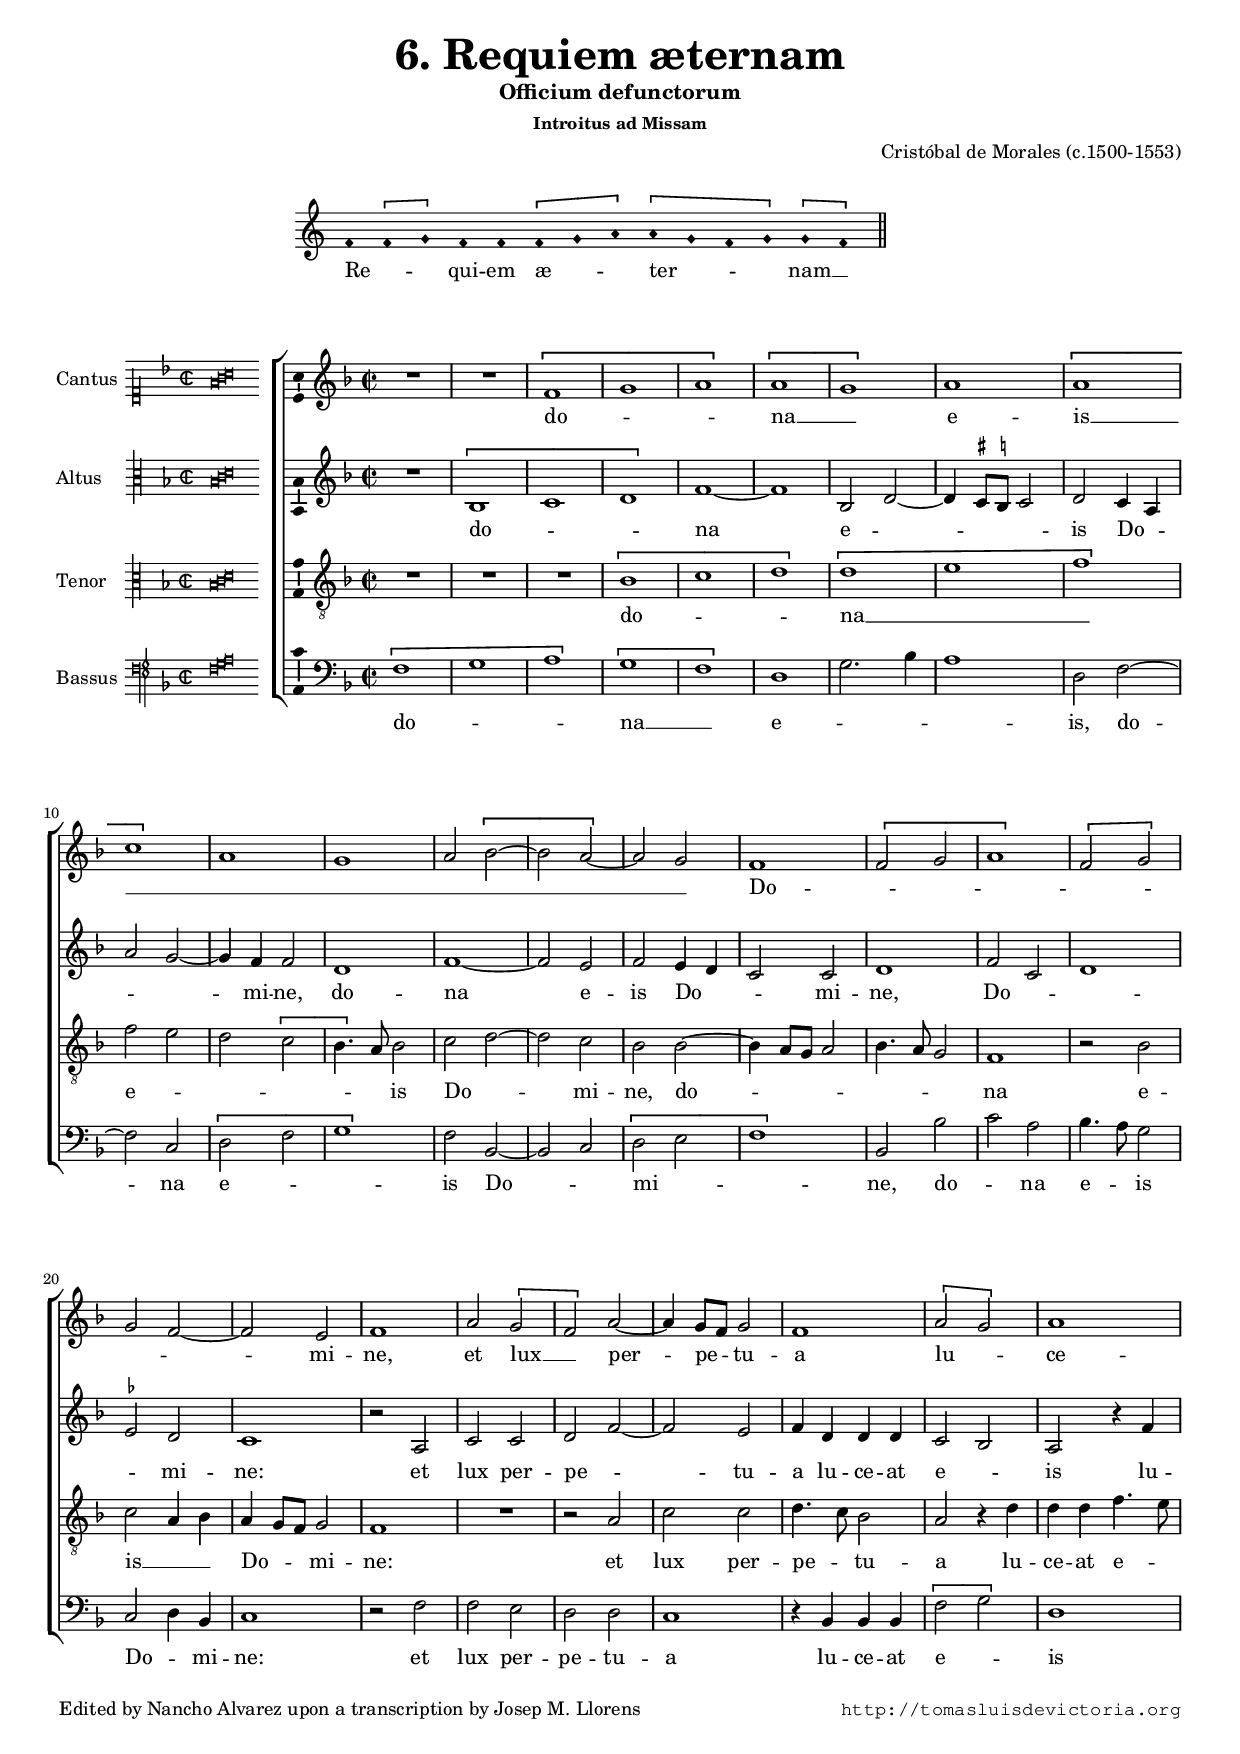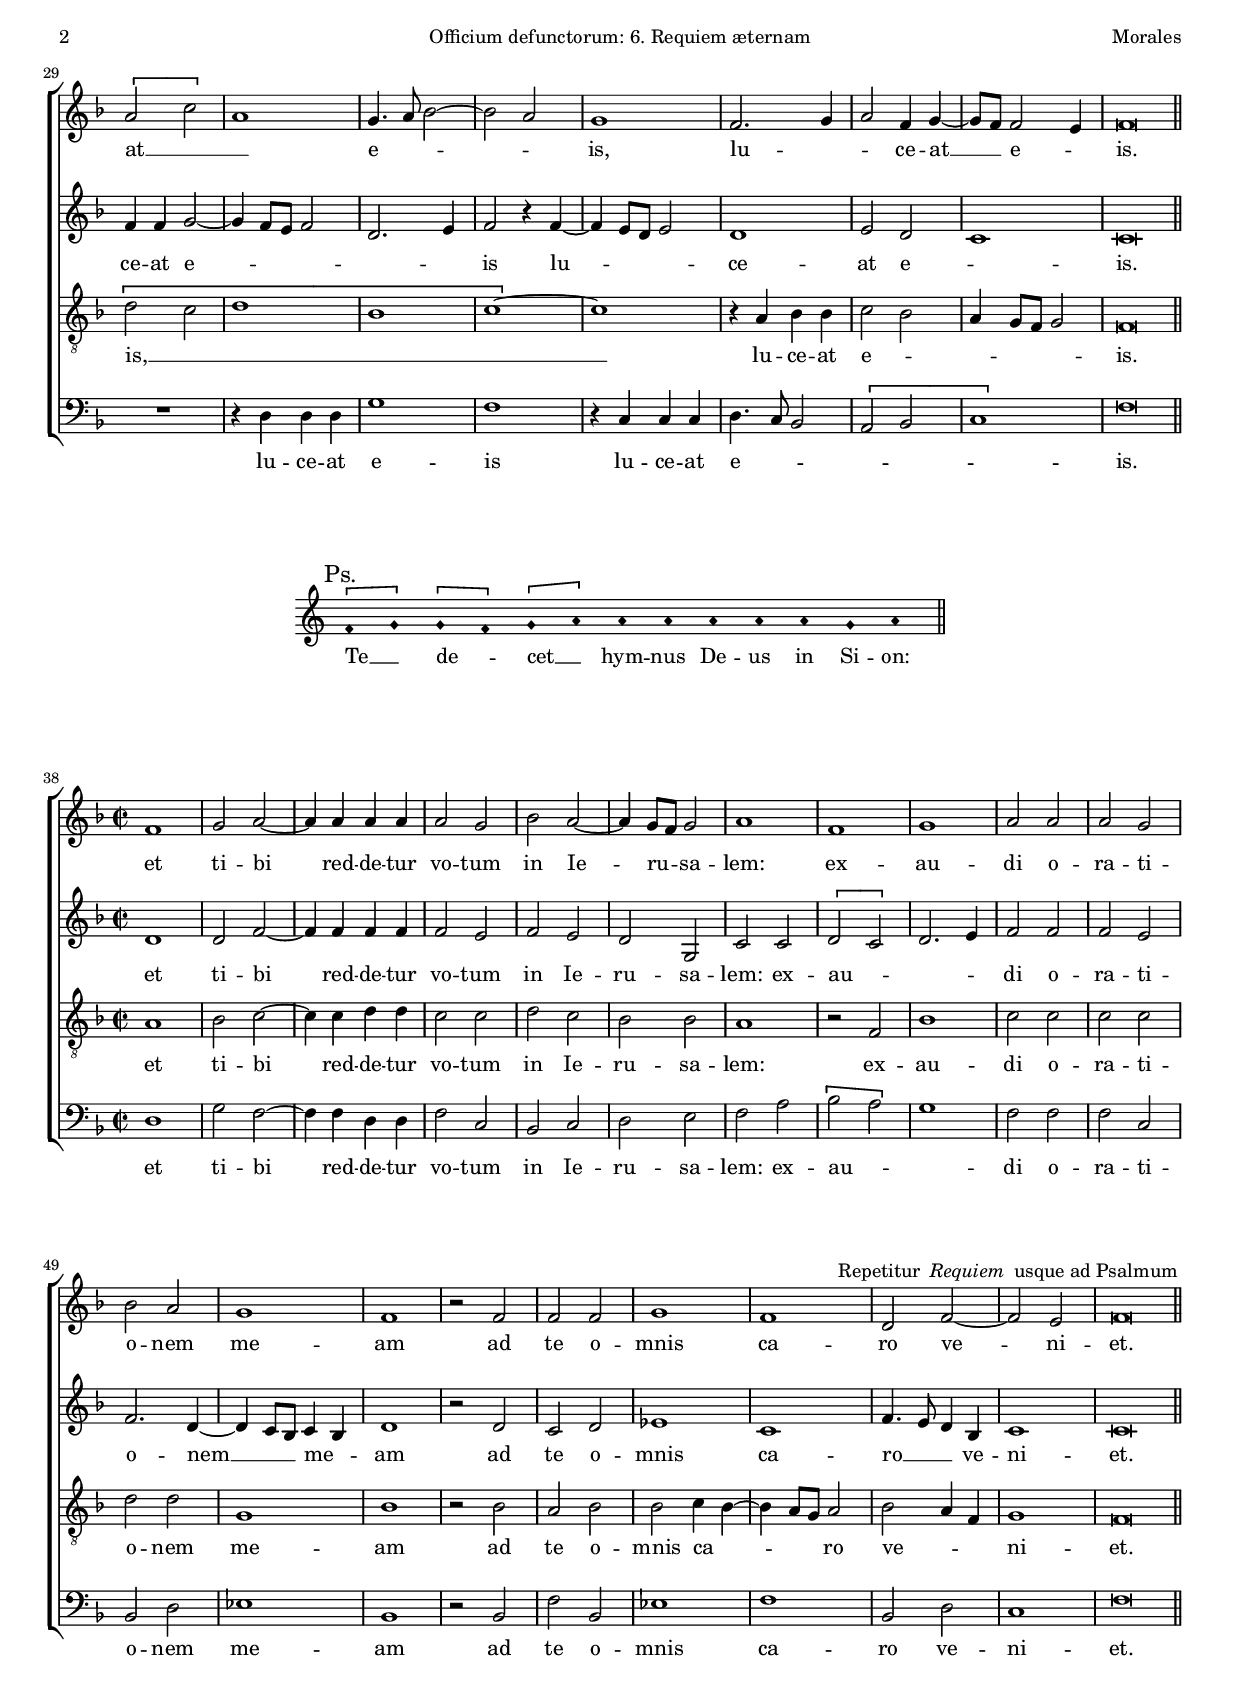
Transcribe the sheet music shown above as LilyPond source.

\version "2.22.0"

#(set-default-paper-size "a4")
#(set-global-staff-size 16.4)
#(ly:set-option 'point-and-click #f)
%mobile -s15.5 -i3.2 -ball

italicas=\override LyricText.font-shape = #'italic
rectas=\override LyricText.font-shape = #'upright
ss=\once \set suggestAccidentals = ##t
incipitwidth = 20
mtempo={\tempo 4 = 100}
mtempob={\tempo 4 = 50}
mt=#(define-music-function (offset) (number?) ; move lyric text
      #{ \once \override LyricText.X-offset = -$offset #})

htitle="Officium defunctorum: 6. Requiem æternam"
hcomposer="Morales"

\header {
	title=\markup{\fontsize #3 "6. Requiem æternam"}
	subtitle="Officium defunctorum"
	subsubtitle=\markup{"Introitus ad Missam" }
	composer="Cristóbal de Morales (c.1500-1553)"
        pdfauthor=\composer
	%opus="(-)"
	%poet=\markup{""} % Hay diferencias con la copia del manuscrito IV de la Catedral de Málaga
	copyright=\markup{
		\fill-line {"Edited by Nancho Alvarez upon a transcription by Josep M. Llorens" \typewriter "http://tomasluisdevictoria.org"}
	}
%	tagline=""
}

\score {\transpose c c {
<<
      \new Voice = "canto" {
             \override Staff.TimeSignature.stencil = #'()
             \override Stem.transparent = ##t
             \set Score.timing = ##f
             \override NoteHead.style = #'neomensural         
             \clef "G" % clave de do en primera
             \key a \minor % sin bemol
	f'4 \[f' g'\] f' 
	f' \[f' g' a'\] 
	\[a' g' f' g'\] 
	\[g' f'\] 
 \bar "||" }
	\new Lyrics \lyricsto "canto" { 
        Re -- _ _ qui -- em æ -- _ _ ter -- _ _ _ \mt #1.5 nam __ _ }
>>
        }%transpose

\layout {
        \override LigatureBracket.padding = #1
        indent = 4.0\cm
        %tablet indent=3.0\cm
        line-width=14\cm 
        %tablet line-width=14\cm
        ragged-right = ##f
}
}

%tablet \pageBreak



%%%%%%%%%%%%%%%%%%%%%%%%%%%%%%%%%%%%%%%%%%%%%%%%%%%%%%%%%%%%%%%%%%%%%%%%%%%%%

global={\key f \major \time 2/2  \skip 1*37 \bar "||"
}

cantus=\relative c' {
	R1*2
	\[f1
	g
%5
	a\]
	\[a
	g\]
	a
	\[a
%10
	c\]
	a
	g
	a2 \[bes ~
	bes a ~ \]
%15
	a g
	f1
	\[f2 g
	a1\]
	\[f2 g\]
	g f ~
	f e
	f1
	a2 \[g
	f\] a ~
	a4 g8 f g2
	f1
	\[a2 g\]
	a1
	\[a2 c\] 
	a1
	g4. a8 bes2 ~
	bes a
	g1
	f2. g4
	a2 f4 g ~
	g8 f f2 e4
	f\breve*1/2
}

altus=\relative c' {
	R1
	\[bes1
	c
	d\]
	f ~
	f
	bes,2 d ~
	d4 \ss cis8 \ss b cis2
	d2 c4 a
	a'2 g ~
	g4 f f2
	d1
	f1 ~
	f2 e
	f2 e4 d % CSIC \ss ees
	c2 c
	d1
	f2 c
	d1
	\ss ees2 d % CSIC e
	c1
	r2 a
	c c
	d f ~
	f e
	f4 d d d
	c2 bes
	a2 r4 f'
	f4 f g2 ~
	g4 f8 e f2
	d2. e4
	f2 r4 f ~
	f4 e8 d e2
	d1
	e2 d
	c1
	c\breve*1/2
}

tenor=\relative c' {
	R1*3
	\[bes1
	c
	d\]
	\[d
	e
	f\]
	f2 e
	d \[c
	bes4.\] a8 bes2
	c2 d ~
	d c
	bes bes ~
	bes4 a8 g a2
	bes4. a8 g2
	f1
	r2 bes
	c a4 bes
	a g8 f g2
	f1
	R1
	r2 a
	c c
	d4. c8 bes2
	a r4 d
	d d f4. e8
	\[d2 c
	d1
	bes
	c ~ \]
	c
	r4 a bes bes
	c2 bes
	a4 g8 f g2
	f\breve*1/2
}

bassus=\relative c {
	\[f1
	g
	a\]
	\[g
	f\]
	d1
	g2. bes4
	a1
	d,2 f ~
	f c
	\[d2 f
	g1\]
	f2 bes, ~
	bes c
	\[d2 e % CSIC \ss ees
	f1\]
	bes,2 bes'
	c a
	bes4. a8 g2
	c,2 d4 bes
	c1
	r2 f
	f e
	d d
	c1
	r4 bes bes bes
	\[f'2 g\]
	d1
	R1
	r4 d d d
	g1
	f
	r4 c c c
	d4. c8 bes2
	\[a2 bes
	c1\]
	f\breve*1/2
}

textocantus=\lyricmode{
do -- _ _ na __ _ e -- is __ _ _ _ _ _ _ _ Do -- _ _ _ _ _ _ _ mi -- ne,
et lux __ _ per -- pe -- _ tu -- a
lu -- _ ce -- at __ _ _ e -- _ _ _ is,
lu -- _ _ ce -- at __ _ e -- _ is.
}

textoaltus=\lyricmode{
do -- _ _ na e -- _ _ _ _ is Do -- _ _ _ mi -- ne,
do -- na e -- is Do -- _ _ mi -- ne,
\mt #.5 Do -- _ _ _ mi -- ne:
et lux per -- pe -- _ tu -- a lu -- ce -- at e -- _ is
lu -- ce -- at e -- _ _ _ _ _ is
lu -- _ _ _ ce -- at e -- _ is.
}

textotenor=\lyricmode{
do -- _ _ na __ _ _ e -- _ _ _ _ _ is Do -- _ mi -- ne,
do -- _ _ _ _ _ _ na e -- is __ _ _ Do -- _ _ mi -- ne:
et lux per -- pe -- _ tu -- a
lu -- ce -- at e -- _ is, __ _ _ _ _ lu -- ce -- at e -- _ _ _ _ _ is.
}

textobassus=\lyricmode{
do -- _ _ na __ _ e -- _ _ _ is,
do -- na e -- _ _ is Do -- _ mi -- _ _ ne,
do -- _ na e -- _ is Do -- _ mi -- ne:
et lux per -- pe -- tu -- a
lu -- ce -- at e -- _ is
lu -- ce -- at e -- is
lu -- ce -- at e -- _ _ _ _ _ is.
}


incipitcantus=\markup{
	\score{
		{ 
		\set Staff.instrumentName="Cantus "
		\override NoteHead.style = #'neomensural
		\override Staff.TimeSignature.style = #'neomensural
		\cadenzaOn 
		\clef "petrucci-c1"
		\key f \major
		\time 2/2
                \[f'\breve g' a'\]
		} 

	\layout {
       \context {\Voice
               \remove Ligature_bracket_engraver
               \consists Mensural_ligature_engraver
       }
       line-width=\incipitwidth
       indent = 0
       }
}
}

incipitaltus=\markup{
	\score{
		{ 
		\set Staff.instrumentName="Altus    "
		\override NoteHead.style = #'neomensural 
		\override Staff.TimeSignature.style = #'neomensural
		\cadenzaOn 
		\clef "petrucci-c3"
		\key f \major
		\time 2/2
                \[bes\breve c' d'\]
		} 
	\layout {
       \context {\Voice
               \remove Ligature_bracket_engraver
               \consists Mensural_ligature_engraver
       }
       line-width=\incipitwidth
       indent = 0
       }
}
}


incipittenor=\markup{
	\score{
		{ 
		\set Staff.instrumentName="Tenor   "
		\override NoteHead.style = #'neomensural 
		\override Staff.TimeSignature.style = #'neomensural
		\cadenzaOn 
		\clef "petrucci-c3"
		\key f \major
		\time 2/2
                \[bes\breve c' d'\]
		} 
	\layout {
       \context {\Voice
               \remove Ligature_bracket_engraver
               \consists Mensural_ligature_engraver
       }
       line-width=\incipitwidth
       indent = 0
       }
}
}

incipitbassus=\markup{
	\score{
		{ 
		\set Staff.instrumentName="Bassus "
		\override NoteHead.style = #'neomensural
		\override Staff.TimeSignature.style = #'neomensural
		\cadenzaOn 
		\clef "petrucci-f4" % CSIC: tetragrama
		\key f \major
		\time 2/2
                \[f\breve g a\]
		} 
	\layout {
       \context {\Voice
               \remove Ligature_bracket_engraver
               \consists Mensural_ligature_engraver
       }
       line-width=\incipitwidth
       indent = 0
       }
}
}

%\layout {
%       \context {\Voice
%               \remove Ligature_bracket_engraver
%               \consists Mensural_ligature_engraver
%       }
%       line-width=\incipitwidth
%       indent = 0
%}

\score {\transpose c' c'{
\new ChoirStaff<<

	\new Staff <<\global
	\new Voice="v1" {
		\set Staff.instrumentName=\incipitcantus
		\clef "treble"
		\cantus }
	\new Lyrics \lyricsto "v1" {\textocantus }
	>>

	\new Staff <<\global
	\new Voice="v2" {
		\set Staff.instrumentName=\incipitaltus
		\clef "treble"
		\altus }
	\new Lyrics \lyricsto "v2" {\textoaltus }
	>>
	
	\new Staff <<\global
	\new Voice="v3" {
		\set Staff.instrumentName=\incipittenor
		\clef "G_8"
		\tenor }
	\new Lyrics \lyricsto "v3" {\textotenor }
	>>

	\new Staff <<\global
	\new Voice="v4" {
		\set Staff.instrumentName=\incipitbassus
		\clef "bass"
		\bassus }
	\new Lyrics \lyricsto "v4" {\textobassus }
	>>
	
>>

	} % transpose

\layout{ 
	\context {\Lyrics 
		\override VerticalAxisGroup.staff-affinity = #UP
		\override VerticalAxisGroup.nonstaff-relatedstaff-spacing =
			#'((basic-distance . 0) (minimum-distance . 0) (padding . 1))
		\override LyricText.font-size = #1.2
		\override LyricHyphen.minimum-distance = #0.5
	}
	\context {\Score 
		tempoHideNote = ##t
		\override BarNumber.padding = #2 
	}
	\context {\Voice 
		%melismaBusyProperties = #'()
		%autoBeaming = ##f
	}
	\context {\Staff 
                %\RemoveEmptyStaves
                %\override VerticalAxisGroup.remove-first = ##t
		\override VerticalAxisGroup.staff-staff-spacing =
			#'((basic-distance . 11) (minimum-distance . 0) (padding . 1))
		\consists Ambitus_engraver 
		\override LigatureBracket.padding = #1
	}
}

%\midi { \mtempo }

}


%tablet \pageBreak


\score {\transpose c c {
<<
      \new Voice = "canto" {
             \override Staff.TimeSignature.stencil = #'()
             \override Stem.transparent = ##t
             \set Score.timing = ##f
             \override NoteHead.style = #'neomensural         
             \clef "G" % clave de do en primera
             \key a \minor % sin bemol
             \mark \markup{"Ps."}
	\[f'4 g'\] \[g' f'\] \[g' a'\] a' a' a' a' a' g' a' 
 \bar "||" }
	\new Lyrics \lyricsto "canto" { 
        Te __ _ de -- _ cet __ _ hym -- nus De -- us in Si -- on:
	}
	>>
        }%transpose

\layout {
        \override LigatureBracket.padding = #1
        indent = 4.0\cm
        %tablet indent=3.0\cm
        line-width=15\cm 
        %tablet line-width=14\cm
        ragged-right = ##f
}



}


%tablet \pageBreak



%%%%%%%%%%%%%%%%%%%%%%%%%%%%%%%%%%%%%%%%%%%%%%%%%%%%%%%%%%%%%%%%%%%%%%%%%%%%%

global={
  \set Score.currentBarNumber=#38 \bar ""
  \key f \major \time 2/2  \skip 1*21 \bar "||"
  \override Score.RehearsalMark.self-alignment-X=#RIGHT
  \mark \markup{\fontsize #-2 \line{"Repetitur " \italic "Requiem" " usque ad Psalmum"}}
}

cantus=\relative c' {
	f1
	g2 a ~
	a4 a a a
	a2 g
	bes2 a ~
	a4 g8 f g2
	a1
	f
	g
	a2 a
	a2 g
	bes a
	g1
	f1 % CSIC \ss fis, no puede ser con bes en el bajo
	r2 f
	f f
	g1
	f1
	d2 f ~
	f2 e
	f\breve*1/2
}

altus=\relative c' {
	d1
	d2 f ~
	f4 f f f
	f2 e
	f e
	d g,
	c c
	\[d2 c\]
	d2. e4
	f2 f
	f2 e
	f2. d4 ~
	d4 c8 bes c4 bes
	d1
	r2 d
	c d
	ees1
	c
	f4. e8 d4 bes % CSIC \ss ees
	c1
	c\breve*1/2
}

tenor=\relative c' {
	a1
	bes2 c ~
	c4 c d d
	c2 c
	d c
	bes bes
	a1
	r2 f
	bes1
	c2 c
	c c 
	d d
	g,1
	bes % CSIC a
	r2 bes
	a bes
	bes c4 bes ~
	bes4 a8 g a2
	bes2 a4 f
	g1
	f\breve*1/2
}

bassus=\relative c {
	d1
	g2 f ~
	f4 f d d
	f2 c
	bes2 c
	d e
	f a
	\[bes2 a\]
	g1
	f2 f
	f c
	bes d
	ees1
	bes % ¿será un acorde de re mayor?
	r2 bes
	f' bes,
	ees1
	f
	bes,2 d
	c1
	f\breve*1/2
	
}

textocantus=\lyricmode{
et ti -- bi red -- de -- tur vo -- tum in Ie -- ru -- _ sa -- lem:
ex -- au -- di o -- ra -- ti -- o -- nem me -- am
ad te o -- mnis ca -- ro ve -- ni -- et.
}

textoaltus=\lyricmode{
et ti -- bi red -- de -- tur vo -- tum in Ie -- ru -- sa -- lem:
ex -- au -- _ _ _ di o -- ra -- ti -- o -- nem __ _ _ me -- _ am
ad te o -- mnis ca -- ro __ _ _ ve -- ni -- et.
}

textotenor=\lyricmode{
et ti -- bi red -- de -- tur vo -- tum in Ie -- ru -- sa -- lem:
ex -- au -- di o -- ra -- ti -- o -- nem me -- am
ad te o -- mnis ca -- _ _ _ ro ve -- _ _ ni -- et.
}

textobassus=\lyricmode{
et ti -- bi red -- de -- tur vo -- tum in Ie -- ru -- sa -- lem:
ex -- au -- _ _ di o -- ra -- ti -- o -- nem me -- am
ad te o -- mnis ca -- ro ve -- ni -- et.
}


\score {\transpose c' c'{
\new ChoirStaff<<

	\new Staff <<\global
	\new Voice="v1" {
		%\set Staff.instrumentName="C"
		\clef "treble"
		\cantus }
	\new Lyrics \lyricsto "v1" {\textocantus }
	>>

	\new Staff <<\global
	\new Voice="v2" {
		%\set Staff.instrumentName="A"
		\clef "treble"
		\altus }
	\new Lyrics \lyricsto "v2" {\textoaltus }
	>>
	
	\new Staff <<\global
	\new Voice="v3" {
		%\set Staff.instrumentName="T"
		\clef "G_8"
		\tenor }
	\new Lyrics \lyricsto "v3" {\textotenor }
	>>

	\new Staff <<\global
	\new Voice="v4" {
		%\set Staff.instrumentName="B"
		\clef "bass"
		\bassus }
	\new Lyrics \lyricsto "v4" {\textobassus }
	>>
	
>>

	} % transpose

\layout{ 
       indent=0
	\context {\Lyrics 
		\override VerticalAxisGroup.staff-affinity = #UP
		\override VerticalAxisGroup.nonstaff-relatedstaff-spacing =
			#'((basic-distance . 0) (minimum-distance . 0) (padding . 1))
		\override LyricText.font-size = #1.2
		\override LyricHyphen.minimum-distance = #0.5
	}
	\context {\Score 
		tempoHideNote = ##t
		\override BarNumber.padding = #2 
	}
	\context {\Voice 
		%melismaBusyProperties = #'()
		%autoBeaming = ##f
	}
	\context {\Staff 
                %\RemoveEmptyStaves
                %\override VerticalAxisGroup.remove-first = ##t
		\override VerticalAxisGroup.staff-staff-spacing =
			#'((basic-distance . 11) (minimum-distance . 0) (padding . 1))
		%\consists Ambitus_engraver 
		\override LigatureBracket.padding = #1
	}
}

%\midi { \mtempo }

}




\paper{
	evenHeaderMarkup=\markup  \fill-line { \fromproperty #'page:page-number-string \htitle \hcomposer }
	oddHeaderMarkup= \markup  \fill-line { \on-the-fly #not-first-page \hcomposer \on-the-fly #not-first-page \htitle \on-the-fly #not-first-page \fromproperty #'page:page-number-string }
	%system-count=20
	%page-count = 8
	ragged-last-bottom = ##f
	indent=3.8\cm
	system-system-spacing =
	#'((basic-distance . 20) (minimum-distance . 0) (padding . 5))
	top-system-spacing = % header
	#'((basic-distance . 9) (minimum-distance . 0) (padding . 0))
	last-bottom-spacing = % footer
	#'((basic-distance . 12) (minimum-distance . 0) (padding . 0))
	markup-system-spacing.padding = #4
}
